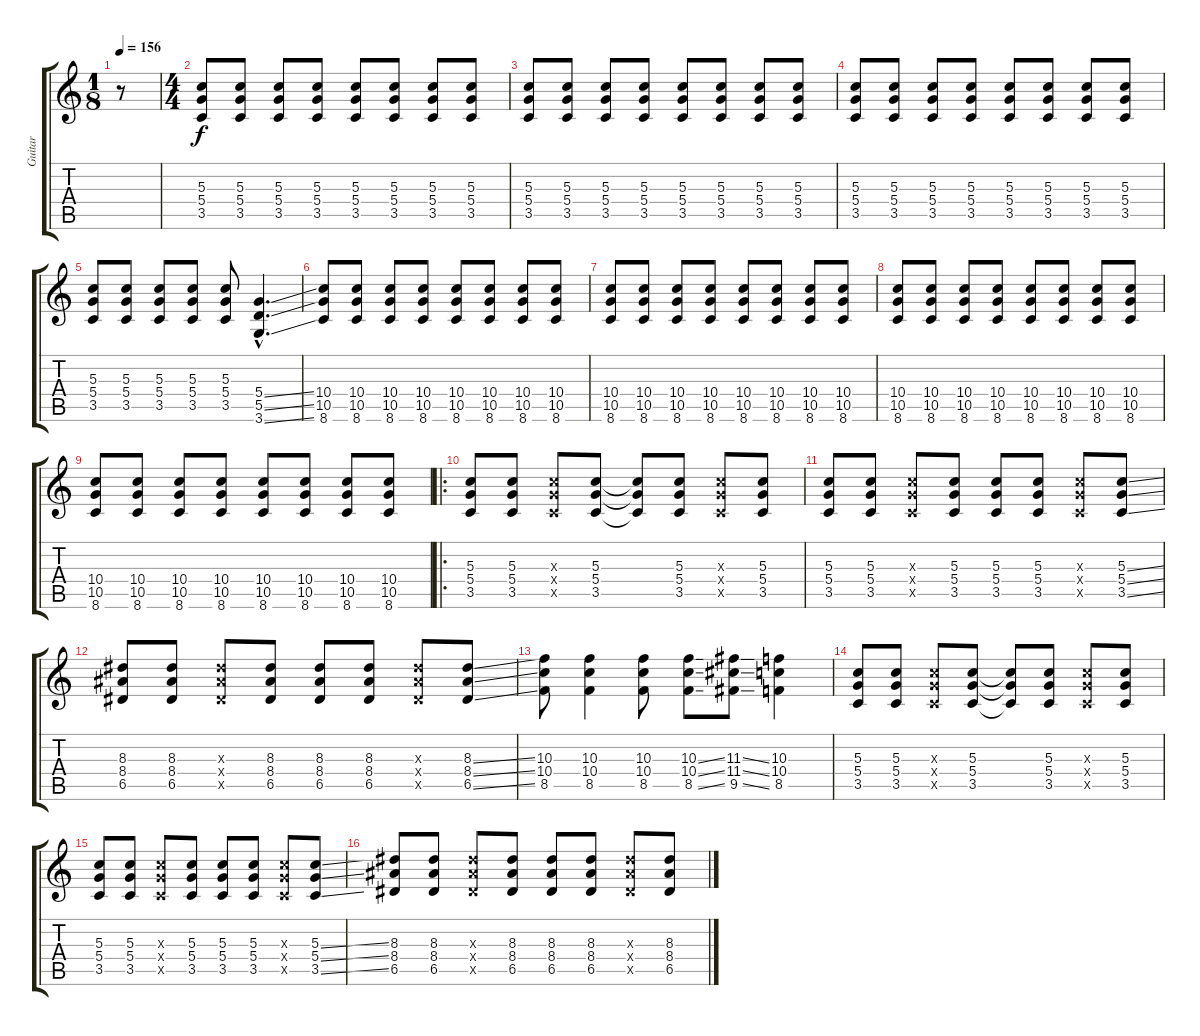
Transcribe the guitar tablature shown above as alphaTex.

\track ("Guitar" "Guitar") {instrument distortionguitar}
\staff {score tabs}
\tuning (E4 B3 G3 D3 A2 E2) {hide}
\ts (1 8)
\tempo 156
\clef g2
\ks c
r.8{dy f instrument distortionguitar} |
\ts (4 4)
(5.3 5.4 3.5).8 (5.3 5.4 3.5).8 (5.3 5.4 3.5).8 (5.3 5.4 3.5).8 (5.3 5.4 3.5).8 (5.3 5.4 3.5).8 (5.3 5.4 3.5).8 (5.3 5.4 3.5).8 |
(5.3 5.4 3.5).8 (5.3 5.4 3.5).8 (5.3 5.4 3.5).8 (5.3 5.4 3.5).8 (5.3 5.4 3.5).8 (5.3 5.4 3.5).8 (5.3 5.4 3.5).8 (5.3 5.4 3.5).8 |
(5.3 5.4 3.5).8 (5.3 5.4 3.5).8 (5.3 5.4 3.5).8 (5.3 5.4 3.5).8 (5.3 5.4 3.5).8 (5.3 5.4 3.5).8 (5.3 5.4 3.5).8 (5.3 5.4 3.5).8 |
(5.3 5.4 3.5).8 (5.3 5.4 3.5).8 (5.3 5.4 3.5).8 (5.3 5.4 3.5).8 (5.3 5.4 3.5).8 (5.4{ss hac} 5.5{ss hac} 3.6{ss hac}).4{d} |
(10.4 10.5 8.6).8 (10.4 10.5 8.6).8 (10.4 10.5 8.6).8 (10.4 10.5 8.6).8 (10.4 10.5 8.6).8 (10.4 10.5 8.6).8 (10.4 10.5 8.6).8 (10.4 10.5 8.6).8 |
(10.4 10.5 8.6).8 (10.4 10.5 8.6).8 (10.4 10.5 8.6).8 (10.4 10.5 8.6).8 (10.4 10.5 8.6).8 (10.4 10.5 8.6).8 (10.4 10.5 8.6).8 (10.4 10.5 8.6).8 |
(10.4 10.5 8.6).8 (10.4 10.5 8.6).8 (10.4 10.5 8.6).8 (10.4 10.5 8.6).8 (10.4 10.5 8.6).8 (10.4 10.5 8.6).8 (10.4 10.5 8.6).8 (10.4 10.5 8.6).8 |
(10.4 10.5 8.6).8 (10.4 10.5 8.6).8 (10.4 10.5 8.6).8 (10.4 10.5 8.6).8 (10.4 10.5 8.6).8 (10.4 10.5 8.6).8 (10.4 10.5 8.6).8 (10.4 10.5 8.6).8 |
\ro
(5.3 5.4 3.5).8 (5.3 5.4 3.5).8 (5.3{x} 5.4{x} 3.5{x}).8 (5.3 5.4 3.5).8 (5.3{t} 5.4{t} 3.5{t}).8 (5.3 5.4 3.5).8 (5.3{x} 5.4{x} 3.5{x}).8 (5.3 5.4 3.5).8 |
(5.3 5.4 3.5).8 (5.3 5.4 3.5).8 (5.3{x} 5.4{x} 3.5{x}).8 (5.3 5.4 3.5).8 (5.3 5.4 3.5).8 (5.3 5.4 3.5).8 (5.3{x} 5.4{x} 3.5{x}).8 (5.3{ss} 5.4{ss} 3.5{ss}).8 |
(8.3 8.4 6.5).8 (8.3 8.4 6.5).8 (8.3{x} 8.4{x} 6.5{x}).8 (8.3 8.4 6.5).8 (8.3 8.4 6.5).8 (8.3 8.4 6.5).8 (8.3{x} 8.4{x} 6.5{x}).8 (8.3{ss} 8.4{ss} 6.5{ss}).8 |
(10.3 10.4 8.5).8 (10.3 10.4 8.5).4 (10.3 10.4 8.5).8 (10.3{ss} 10.4{ss} 8.5{ss}).8 (11.3{ss} 11.4{ss} 9.5{ss}).8 (10.3 10.4 8.5).4 |
(5.3 5.4 3.5).8 (5.3 5.4 3.5).8 (5.3{x} 5.4{x} 3.5{x}).8 (5.3 5.4 3.5).8 (5.3{t} 5.4{t} 3.5{t}).8 (5.3 5.4 3.5).8 (5.3{x} 5.4{x} 3.5{x}).8 (5.3 5.4 3.5).8 |
(5.3 5.4 3.5).8 (5.3 5.4 3.5).8 (5.3{x} 5.4{x} 3.5{x}).8 (5.3 5.4 3.5).8 (5.3 5.4 3.5).8 (5.3 5.4 3.5).8 (5.3{x} 5.4{x} 3.5{x}).8 (5.3{ss} 5.4{ss} 3.5{ss}).8 |
(8.3 8.4 6.5).8 (8.3 8.4 6.5).8 (8.3{x} 8.4{x} 6.5{x}).8 (8.3 8.4 6.5).8 (8.3 8.4 6.5).8 (8.3 8.4 6.5).8 (8.3{x} 8.4{x} 6.5{x}).8 (8.3{ss} 8.4{ss} 6.5{ss}).8
